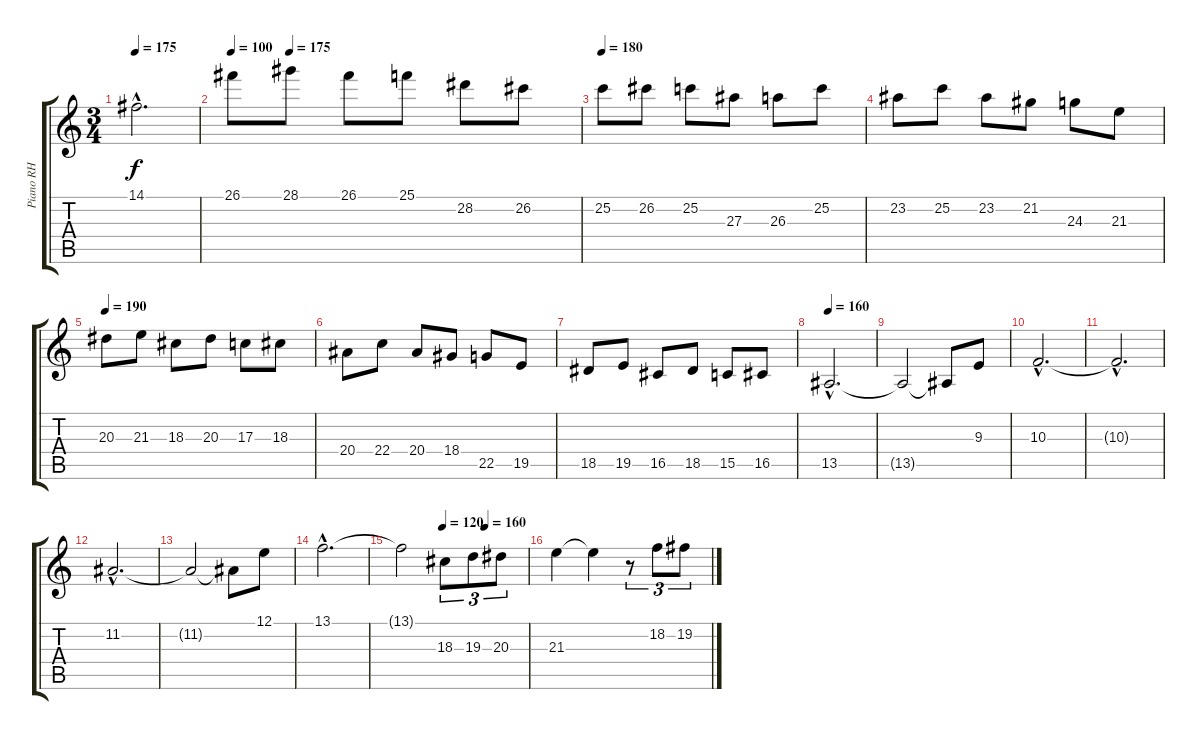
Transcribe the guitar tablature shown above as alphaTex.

\track ("Piano RH" "Piano RH") {instrument acousticgrandpiano}
\staff {score tabs}
\tuning (E4 B3 G3 D3 A2 E2) {hide}
\ts (3 4)
\tempo 175
\clef g2
\ks c
14.1{hac}.2{d dy f} |
\tempo 100
\tempo (175 0.16666666666666666)
26.1.8 28.1.8 26.1.8 25.1.8 28.2.8 26.2.8 |
\tempo 180
25.2.8 26.2.8 25.2.8 27.3.8 26.3.8 25.2.8 |
23.2.8 25.2.8 23.2.8 21.2.8 24.3.8 21.3.8 |
\tempo 190
20.3.8 21.3.8 18.3.8 20.3.8 17.3.8 18.3.8 |
20.4.8 22.4.8 20.4.8 18.4.8 22.5.8 19.5.8 |
18.5.8 19.5.8 16.5.8 18.5.8 15.5.8 16.5.8 |
\tempo 160
13.5{hac}.2{d} |
13.5{t}.2 13.5{t}.8 9.3.8 |
10.3{hac}.2{d} |
10.3{hac t}.2{d} |
11.2{hac}.2{d} |
11.2{t}.2 11.2{t}.8 12.1.8 |
13.1{hac}.2{d} |
\tempo (120 0.3333333333333333)
\tempo (160 0.6666666666666666)
13.1{t}.2 18.3.8{tu (3 2)} 19.3.8{tu (3 2)} 20.3.8{tu (3 2)} |
21.3.4 21.3{t}.4 r.8{tu (3 2)} 18.2.8{tu (3 2)} 19.2.8{tu (3 2)}
